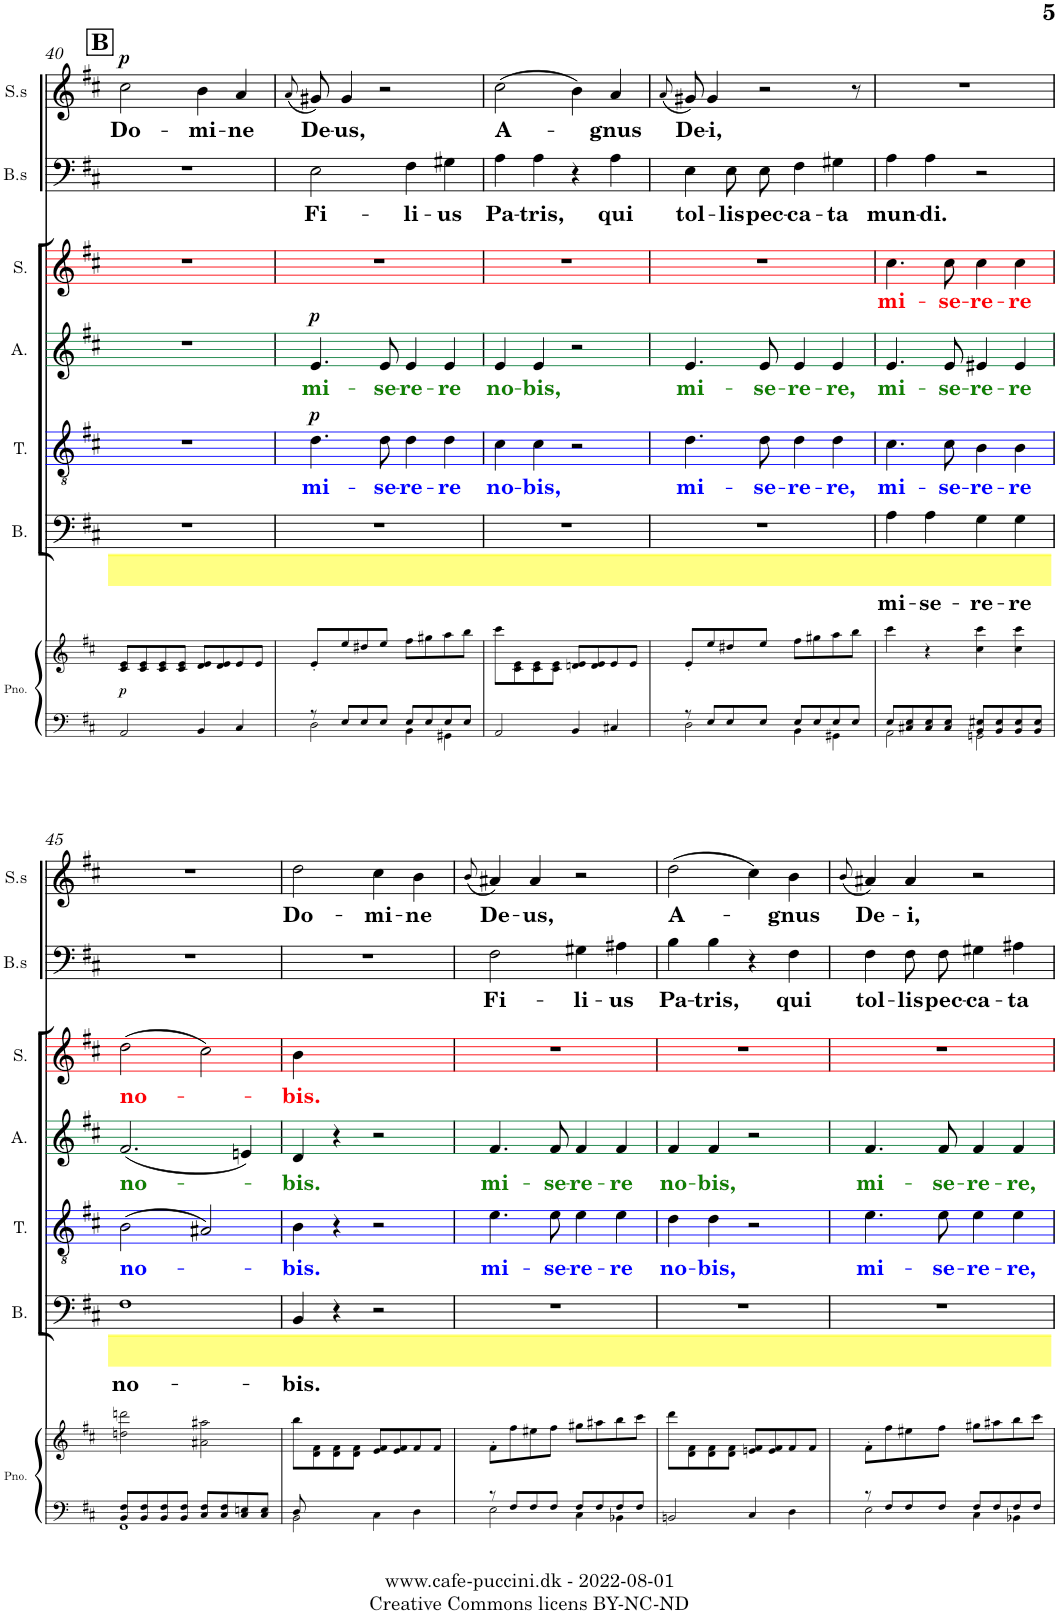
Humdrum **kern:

**kern	**kern	**dynam	**kern	**text	**kern	**text	**dynam	**kern	**text	**dynam	**kern	**text	**kern	**text	**kern	**text	**dynam
*part7	*part7	*part7	*part6	*part6	*part5	*part5	*part5	*part4	*part4	*part4	*part3	*part3	*part2	*part2	*part1	*part1	*part1
*staff8	*staff7	*staff7/8	*staff6	*staff6	*staff5	*staff5	*staff5	*staff4	*staff4	*staff4	*staff3	*staff3	*staff2	*staff2	*staff1	*staff1	*staff1
*I"Piano	*	*	*I"Bass	*	*I"Tenor	*	*	*I"Alto	*	*	*I"Soprano	*	*I"Bass solo	*	*I"Soprano solo	*	*
*I'Pno.	*	*	*I'B.	*	*I'T.	*	*	*I'A.	*	*	*I'S.	*	*I'B.s	*	*I'S.s	*	*
!!LO:PB:g=z
*clefF4	*clefG2	*	*clefF4	*	*clefGv2	*	*	*clefG2	*	*	*clefG2	*	*clefF4	*	*clefG2	*	*
*	*	*	*	*	*	*	*	*	*	*	*	*	*Trd1c2	*	*	*	*
*k[f#c#]	*k[f#c#]	*	*k[f#c#]	*	*k[f#c#]	*	*	*k[f#c#]	*	*	*k[f#c#]	*	*k[f#c#]	*	*k[f#c#]	*	*
*M4/4	*M4/4	*	*M4/4	*	*M4/4	*	*	*M4/4	*	*	*M4/4	*	*M4/4	*	*M4/4	*	*
*met(c|)	*met(c|)	*	*met(c|)	*	*met(c|)	*	*	*met(c|)	*	*	*met(c|)	*	*met(c|)	*	*met(c|)	*	*
!!LO:REH:place=s1:a:B:cj:fs=14:t=B
=40	=40	=40	=40	=40	=40	=40	=40	=40	=40	=40	=40	=40	=40	=40	=40	=40	=40
!	!	!LO:DY:b	!	!	!	!	!	!	!	!	!	!	!	!	!	!LO:LY:b	!LO:DY:a
2AA/	8c#/ 8e/L	p	1r	.	1r	.	.	1r	.	.	1r	.	1r	.	2cc#\	Do-	p
.	8c#/ 8e/	.	.	.	.	.	.	.	.	.	.	.	.	.	.	.	.
.	8c#/ 8e/	.	.	.	.	.	.	.	.	.	.	.	.	.	.	.	.
.	8c#/ 8e/J	.	.	.	.	.	.	.	.	.	.	.	.	.	.	.	.
!	!	!	!	!	!	!	!	!	!	!	!	!	!	!	!	!LO:LY:b	!
4BB/	8d/ 8e/L	.	.	.	.	.	.	.	.	.	.	.	.	.	4b\	-mi-	.
.	8d/ 8e/	.	.	.	.	.	.	.	.	.	.	.	.	.	.	.	.
!	!	!	!	!	!	!	!	!	!	!	!	!	!	!	!	!LO:LY:b	!
4C#/	8e/	.	.	.	.	.	.	.	.	.	.	.	.	.	4a/	-ne	.
.	8e/J	.	.	.	.	.	.	.	.	.	.	.	.	.	.	.	.
=41	=41	=41	=41	=41	=41	=41	=41	=41	=41	=41	=41	=41	=41	=41	=41	=41	=41
.	.	.	.	.	.	.	.	.	.	.	.	.	.	.	(<8qa/	.	.
*^	*	*	*	*	*	*	*	*	*	*	*	*	*	*	*	*	*
!	!	!	!	!	!	!	!LO:LY:b:color=#0000FF	!LO:DY:a	!	!LO:LY:b:color=#108001	!LO:DY:a	!	!	!	!LO:LY:b	!	!LO:LY:b	!
8r	2D\	8e'/L	.	1r	.	4.d\	mi-	p	4.e/	mi-	p	1r	.	2E\	Fi-	8g#X/)	De-	.
!	!	!	!	!	!	!	!	!	!	!	!	!	!	!	!	!	!LO:LY:b	!
8E/L	.	8ee/	.	.	.	.	.	.	.	.	.	.	.	.	.	4g#/	-us,	.
8E/	.	8dd#X/	.	.	.	.	.	.	.	.	.	.	.	.	.	.	.	.
!	!	!	!	!	!	!	!LO:LY:b:color=#0000FF	!	!	!LO:LY:b:color=#108001	!	!	!	!	!	!	!	!
8E/J	.	8ee/J	.	.	.	8d\	-se-	.	8e/	-se-	.	.	.	.	.	2r	.	.
!	!	!	!	!	!	!	!LO:LY:b:color=#0000FF	!	!	!LO:LY:b:color=#108001	!	!	!	!	!LO:LY:b	!	!	!
8E/L	4BB\	8ff#\L	.	.	.	4d\	-re-	.	4e/	-re-	.	.	.	4F#\	-li-	.	.	.
8E/	.	8gg#X\	.	.	.	.	.	.	.	.	.	.	.	.	.	.	.	.
!	!	!	!	!	!	!	!LO:LY:b:color=#0000FF	!	!	!LO:LY:b:color=#108001	!	!	!	!	!LO:LY:b	!	!	!
8E/	4GG#X\	8aa\	.	.	.	4d\	-re	.	4e/	-re	.	.	.	4G#X\	-us	.	.	.
8E/J	.	8bb\J	.	.	.	.	.	.	.	.	.	.	.	.	.	8ryy	.	.
*v	*v	*	*	*	*	*	*	*	*	*	*	*	*	*	*	*	*	*
=42	=42	=42	=42	=42	=42	=42	=42	=42	=42	=42	=42	=42	=42	=42	=42	=42	=42
!	!	!	!	!	!	!LO:LY:b:color=#0000FF	!	!	!LO:LY:b:color=#108001	!	!	!	!	!LO:LY:b	!	!LO:LY:b	!
2AA/	8ccc#\L	.	1r	.	4c#\	no-	.	4e/	no-	.	1r	.	4A\	Pa-	(>2cc#\	A-	.
.	8c#\ 8e\	.	.	.	.	.	.	.	.	.	.	.	.	.	.	.	.
!	!	!	!	!	!	!LO:LY:b:color=#0000FF	!	!	!LO:LY:b:color=#108001	!	!	!	!	!LO:LY:b	!	!	!
.	8c#\ 8e\	.	.	.	4c#\	-bis,	.	4e/	-bis,	.	.	.	4A\	-tris,	.	.	.
.	8c#\ 8e\J	.	.	.	.	.	.	.	.	.	.	.	.	.	.	.	.
4BB/	8dn/ 8e/L	.	.	.	2r	.	.	2r	.	.	.	.	4r	.	4b\)	.	.
.	8d/ 8e/	.	.	.	.	.	.	.	.	.	.	.	.	.	.	.	.
!	!	!	!	!	!	!	!	!	!	!	!	!	!	!LO:LY:b	!	!LO:LY:b	!
4C#X/	8e/	.	.	.	.	.	.	.	.	.	.	.	4A\	qui	4a/	-gnus	.
.	8e/J	.	.	.	.	.	.	.	.	.	.	.	.	.	.	.	.
=43	=43	=43	=43	=43	=43	=43	=43	=43	=43	=43	=43	=43	=43	=43	=43	=43	=43
.	.	.	.	.	.	.	.	.	.	.	.	.	.	.	(<8qa/	.	.
*^	*	*	*	*	*	*	*	*	*	*	*	*	*	*	*	*	*
!	!	!	!	!	!	!	!LO:LY:b:color=#0000FF	!	!	!LO:LY:b:color=#108001	!	!	!	!	!LO:LY:b	!	!LO:LY:b	!
8r	2D\	8e'/L	.	1r	.	4.d\	mi-	.	4.e/	mi-	.	1r	.	4E\	tol-	8g#X/)	De-	.
!	!	!	!	!	!	!	!	!	!	!	!	!	!	!	!	!	!LO:LY:b	!
8E/L	.	8ee/	.	.	.	.	.	.	.	.	.	.	.	.	.	4g#/	-i,	.
!	!	!	!	!	!	!	!	!	!	!	!	!	!	!	!LO:LY:b	!	!	!
8E/	.	8dd#X/	.	.	.	.	.	.	.	.	.	.	.	8E\L	-lis	.	.	.
!	!	!	!	!	!	!	!LO:LY:b:color=#0000FF	!	!	!LO:LY:b:color=#108001	!	!	!	!	!LO:LY:b	!	!	!
8E/J	.	8ee/J	.	.	.	8d\	-se-	.	8e/	-se-	.	.	.	8E\J	pec-	2r	.	.
!	!	!	!	!	!	!	!LO:LY:b:color=#0000FF	!	!	!LO:LY:b:color=#108001	!	!	!	!	!LO:LY:b	!	!	!
8E/L	4BB\	8ff#\L	.	.	.	4d\	-re-	.	4e/	-re-	.	.	.	4F#\	-ca-	.	.	.
8E/	.	8gg#X\	.	.	.	.	.	.	.	.	.	.	.	.	.	.	.	.
!	!	!	!	!	!	!	!LO:LY:b:color=#0000FF	!	!	!LO:LY:b:color=#108001	!	!	!	!	!LO:LY:b	!	!	!
8E/	4GG#X\	8aa\	.	.	.	4d\	-re,	.	4e/	-re,	.	.	.	4G#X\	-ta	.	.	.
8E/J	.	8bb\J	.	.	.	.	.	.	.	.	.	.	.	.	.	8r	.	.
=44	=44	=44	=44	=44	=44	=44	=44	=44	=44	=44	=44	=44	=44	=44	=44	=44	=44	=44
!	!	!	!	!	!LO:LY:b	!	!LO:LY:b:color=#0000FF	!	!	!LO:LY:b:color=#108001	!	!	!LO:LY:b:color=#FC0107	!	!LO:LY:b	!	!	!
8E/L	2AA\	4ccc#\	.	4A\	mi-	4.c#\	mi-	.	4.e/	mi-	.	4.cc#\	mi-	4A\	mun-	1r	.	.
8C#X/ 8E/	.	.	.	.	.	.	.	.	.	.	.	.	.	.	.	.	.	.
!	!	!	!	!	!LO:LY:b	!	!	!	!	!	!	!	!	!	!LO:LY:b	!	!	!
8C#/ 8E/	.	4r	.	4A\	-se-	.	.	.	.	.	.	.	.	4A\	-di.	.	.	.
!	!	!	!	!	!	!	!LO:LY:b:color=#0000FF	!	!	!LO:LY:b:color=#108001	!	!	!LO:LY:b:color=#FC0107	!	!	!	!	!
8C#/ 8E/J	.	.	.	.	.	8c#\	-se-	.	8e/	-se-	.	8cc#\	-se-	.	.	.	.	.
!	!	!	!	!	!LO:LY:b	!	!LO:LY:b:color=#0000FF	!	!	!LO:LY:b:color=#108001	!	!	!LO:LY:b:color=#FC0107	!	!	!	!	!
8BB/ 8E#X/L	2GGn\	4cc#\ 4ccc#\	.	4G\	-re-	4B\	-re-	.	4e#X/	-re-	.	4cc#\	-re-	2r	.	.	.	.
8BB/ 8E#/	.	.	.	.	.	.	.	.	.	.	.	.	.	.	.	.	.	.
!	!	!	!	!	!LO:LY:b	!	!LO:LY:b:color=#0000FF	!	!	!LO:LY:b:color=#108001	!	!	!LO:LY:b:color=#FC0107	!	!	!	!	!
8BB/ 8E#/	.	4cc#\ 4ccc#\	.	4G\	-re	4B\	-re	.	4e#/	-re	.	4cc#\	-re	.	.	.	.	.
8BB/ 8E#/J	.	.	.	.	.	.	.	.	.	.	.	.	.	.	.	.	.	.
!!LO:LB:g=z
=45	=45	=45	=45	=45	=45	=45	=45	=45	=45	=45	=45	=45	=45	=45	=45	=45	=45	=45
!	!	!	!	!	!LO:LY:b	!	!LO:LY:b:color=#0000FF	!	!	!LO:LY:b:color=#108001	!	!	!LO:LY:b:color=#FC0107	!	!	!	!	!
8BB/ 8F#/L	1FF#	2ddn\ 2dddn\	.	1F#	no-	(>2B\	no-	.	(<2.f#/	no-	.	(>2dd\	no-	1r	.	1r	.	.
8BB/ 8F#/	.	.	.	.	.	.	.	.	.	.	.	.	.	.	.	.	.	.
8BB/ 8F#/	.	.	.	.	.	.	.	.	.	.	.	.	.	.	.	.	.	.
8BB/ 8F#/J	.	.	.	.	.	.	.	.	.	.	.	.	.	.	.	.	.	.
8C#/ 8F#/L	.	2a#X\ 2aa#X\	.	.	.	2A#X/)	.	.	.	.	.	2cc#\)	.	.	.	.	.	.
8C#/ 8F#/	.	.	.	.	.	.	.	.	.	.	.	.	.	.	.	.	.	.
8C#/ 8En/	.	.	.	.	.	.	.	.	4en/)	.	.	.	.	.	.	.	.	.
8C#/ 8E/J	.	.	.	.	.	.	.	.	.	.	.	.	.	.	.	.	.	.
=46	=46	=46	=46	=46	=46	=46	=46	=46	=46	=46	=46	=46	=46	=46	=46	=46	=46	=46
!	!	!	!	!	!LO:LY:b	!	!LO:LY:b:color=#0000FF	!	!	!LO:LY:b:color=#108001	!	!	!LO:LY:b:color=#FC0107	!	!	!	!LO:LY:b	!
8D/	2BB\	8bb\L	.	4BB/	-bis.	4B\	-bis.	.	4d/	-bis.	.	4b\	-bis.	1r	.	2dd\	Do-	.
2..ryy	.	8d\ 8f#\	.	.	.	.	.	.	.	.	.	.	.	.	.	.	.	.
.	.	8d\ 8f#\	.	4r	.	4r	.	.	4r	.	.	2.ryy	.	.	.	.	.	.
.	.	8d\ 8f#\J	.	.	.	.	.	.	.	.	.	.	.	.	.	.	.	.
!	!	!	!	!	!	!	!	!	!	!	!	!	!	!	!	!	!LO:LY:b	!
.	4C#\	8e/ 8f#/L	.	2r	.	2r	.	.	2r	.	.	.	.	.	.	4cc#\	-mi-	.
.	.	8e/ 8f#/	.	.	.	.	.	.	.	.	.	.	.	.	.	.	.	.
!	!	!	!	!	!	!	!	!	!	!	!	!	!	!	!	!	!LO:LY:b	!
.	4D\	8f#/	.	.	.	.	.	.	.	.	.	.	.	.	.	4b\	-ne	.
.	.	8f#/J	.	.	.	.	.	.	.	.	.	.	.	.	.	.	.	.
=47	=47	=47	=47	=47	=47	=47	=47	=47	=47	=47	=47	=47	=47	=47	=47	=47	=47	=47
.	.	.	.	.	.	.	.	.	.	.	.	.	.	.	.	(<8qb/	.	.
!	!	!	!	!	!	!	!LO:LY:b:color=#0000FF	!	!	!LO:LY:b:color=#108001	!	!	!	!	!LO:LY:b	!	!LO:LY:b	!
8r	2E\	8f#'\L	.	1r	.	4.e\	mi-	.	4.f#/	mi-	.	1r	.	2F#\	Fi-	4a#X/)	De-	.
8F#/L	.	8ff#\	.	.	.	.	.	.	.	.	.	.	.	.	.	.	.	.
!	!	!	!	!	!	!	!	!	!	!	!	!	!	!	!	!	!LO:LY:b	!
8F#/	.	8ee#X\	.	.	.	.	.	.	.	.	.	.	.	.	.	4a#/	-us,	.
!	!	!	!	!	!	!	!LO:LY:b:color=#0000FF	!	!	!LO:LY:b:color=#108001	!	!	!	!	!	!	!	!
8F#/J	.	8ff#\J	.	.	.	8e\	-se-	.	8f#/	-se-	.	.	.	.	.	.	.	.
!	!	!	!	!	!	!	!LO:LY:b:color=#0000FF	!	!	!LO:LY:b:color=#108001	!	!	!	!	!LO:LY:b	!	!	!
8F#/L	4C#\	8gg#X\L	.	.	.	4e\	-re-	.	4f#/	-re-	.	.	.	4G#X\	-li-	2r	.	.
8F#/	.	8aa#X\	.	.	.	.	.	.	.	.	.	.	.	.	.	.	.	.
!	!	!	!	!	!	!	!LO:LY:b:color=#0000FF	!	!	!LO:LY:b:color=#108001	!	!	!	!	!LO:LY:b	!	!	!
8F#/	4BB-X\	8bb\	.	.	.	4e\	-re	.	4f#/	-re	.	.	.	4A#X\	-us	.	.	.
8F#/J	.	8ccc#\J	.	.	.	.	.	.	.	.	.	.	.	.	.	.	.	.
*v	*v	*	*	*	*	*	*	*	*	*	*	*	*	*	*	*	*	*
=48	=48	=48	=48	=48	=48	=48	=48	=48	=48	=48	=48	=48	=48	=48	=48	=48	=48
!	!	!	!	!	!	!LO:LY:b:color=#0000FF	!	!	!LO:LY:b:color=#108001	!	!	!	!	!LO:LY:b	!	!LO:LY:b	!
2BBn/	8ddd\L	.	1r	.	4d\	no-	.	4f#/	no-	.	1r	.	4B\	Pa-	(>2dd\	A-	.
.	8d\ 8f#\	.	.	.	.	.	.	.	.	.	.	.	.	.	.	.	.
!	!	!	!	!	!	!LO:LY:b:color=#0000FF	!	!	!LO:LY:b:color=#108001	!	!	!	!	!LO:LY:b	!	!	!
.	8d\ 8f#\	.	.	.	4d\	-bis,	.	4f#/	-bis,	.	.	.	4B\	-tris,	.	.	.
.	8d\ 8f#\J	.	.	.	.	.	.	.	.	.	.	.	.	.	.	.	.
4C#/	8en/ 8f#/L	.	.	.	2r	.	.	2r	.	.	.	.	4r	.	4cc#\)	.	.
.	8e/ 8f#/	.	.	.	.	.	.	.	.	.	.	.	.	.	.	.	.
!	!	!	!	!	!	!	!	!	!	!	!	!	!	!LO:LY:b	!	!LO:LY:b	!
4D\	8f#/	.	.	.	.	.	.	.	.	.	.	.	4F#\	qui	4b\	-gnus	.
.	8f#/J	.	.	.	.	.	.	.	.	.	.	.	.	.	.	.	.
=49	=49	=49	=49	=49	=49	=49	=49	=49	=49	=49	=49	=49	=49	=49	=49	=49	=49
.	.	.	.	.	.	.	.	.	.	.	.	.	.	.	(<8qb/	.	.
*^	*	*	*	*	*	*	*	*	*	*	*	*	*	*	*	*	*
!	!	!	!	!	!	!	!LO:LY:b:color=#0000FF	!	!	!LO:LY:b:color=#108001	!	!	!	!	!LO:LY:b	!	!LO:LY:b	!
8r	2E\	8f#'\L	.	1r	.	4.e\	mi-	.	4.f#/	mi-	.	1r	.	4F#\	tol-	4a#X/)	De-	.
8F#/L	.	8ff#\	.	.	.	.	.	.	.	.	.	.	.	.	.	.	.	.
!	!	!	!	!	!	!	!	!	!	!	!	!	!	!	!LO:LY:b	!	!LO:LY:b	!
8F#/	.	8ee#X\	.	.	.	.	.	.	.	.	.	.	.	8F#\L	-lis	4a#/	-i,	.
!	!	!	!	!	!	!	!LO:LY:b:color=#0000FF	!	!	!LO:LY:b:color=#108001	!	!	!	!	!LO:LY:b	!	!	!
8F#/J	.	8ff#\J	.	.	.	8e\	-se-	.	8f#/	-se-	.	.	.	8F#\J	pec-	.	.	.
!	!	!	!	!	!	!	!LO:LY:b:color=#0000FF	!	!	!LO:LY:b:color=#108001	!	!	!	!	!LO:LY:b	!	!	!
8F#/L	4C#\	8gg#X\L	.	.	.	4e\	-re-	.	4f#/	-re-	.	.	.	4G#X\	-ca-	2r	.	.
8F#/	.	8aa#X\	.	.	.	.	.	.	.	.	.	.	.	.	.	.	.	.
!	!	!	!	!	!	!	!LO:LY:b:color=#0000FF	!	!	!LO:LY:b:color=#108001	!	!	!	!	!LO:LY:b	!	!	!
8F#/	4BB-X\	8bb\	.	.	.	4e\	-re,	.	4f#/	-re,	.	.	.	4A#X\	-ta	.	.	.
8F#/J	.	8ccc#\J	.	.	.	.	.	.	.	.	.	.	.	.	.	.	.	.
*v	*v	*	*	*	*	*	*	*	*	*	*	*	*	*	*	*	*	*
=	=	=	=	=	=	=	=	=	=	=	=	=	=	=	=	=	=
*-	*-	*-	*-	*-	*-	*-	*-	*-	*-	*-	*-	*-	*-	*-	*-	*-	*-
